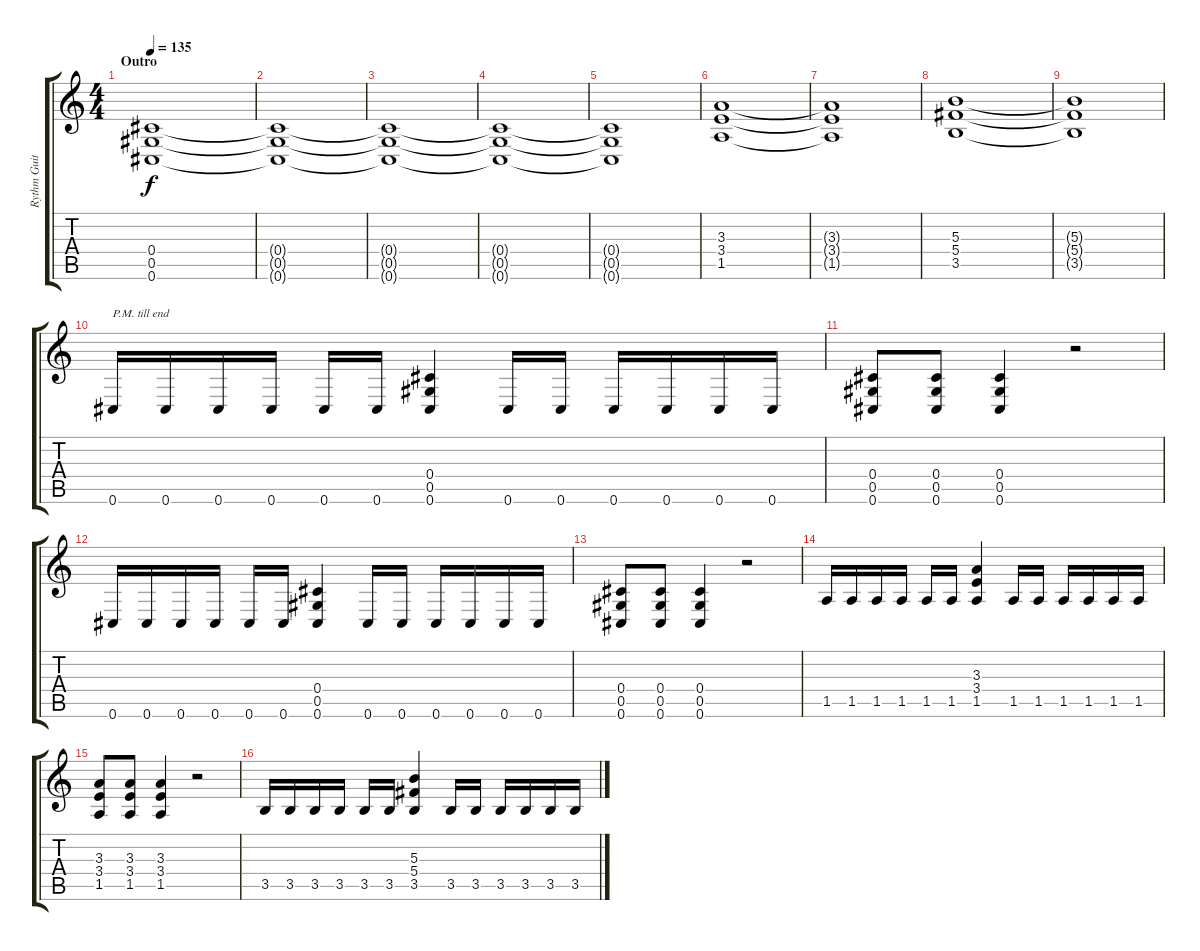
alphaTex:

\track ("Rythm Guitar" "Rythm Guit") {instrument distortionguitar}
\staff {score tabs}
\tuning (Eb4 Bb3 Gb3 Db3 Ab2 Db2) {hide}
\ts (4 4)
\section ("" "Outro")
\tempo 135
\clef g2
\ks c
(0.4 0.5 0.6).1{dy f} |
(0.4{t} 0.5{t} 0.6{t}).1 |
(0.4{t} 0.5{t} 0.6{t}).1 |
(0.4{t} 0.5{t} 0.6{t}).1 |
(0.4{t} 0.5{t} 0.6{t}).1 |
(3.3 3.4 1.5).1 |
(3.3{t} 3.4{t} 1.5{t}).1 |
(5.3 5.4 3.5).1 |
(5.3{t} 5.4{t} 3.5{t}).1 |
0.6.16{txt "P.M. till end"} 0.6.16 0.6.16 0.6.16 0.6.16 0.6.16 (0.4 0.5 0.6).4 0.6.16 0.6.16 0.6.16 0.6.16 0.6.16 0.6.16 |
(0.4 0.5 0.6).8 (0.4 0.5 0.6).8 (0.4 0.5 0.6).4 r.2 |
0.6.16 0.6.16 0.6.16 0.6.16 0.6.16 0.6.16 (0.4 0.5 0.6).4 0.6.16 0.6.16 0.6.16 0.6.16 0.6.16 0.6.16 |
(0.4 0.5 0.6).8 (0.4 0.5 0.6).8 (0.4 0.5 0.6).4 r.2 |
1.5.16 1.5.16 1.5.16 1.5.16 1.5.16 1.5.16 (3.3 3.4 1.5).4 1.5.16 1.5.16 1.5.16 1.5.16 1.5.16 1.5.16 |
(3.3 3.4 1.5).8 (3.3 3.4 1.5).8 (3.3 3.4 1.5).4 r.2 |
3.5.16 3.5.16 3.5.16 3.5.16 3.5.16 3.5.16 (5.3 5.4 3.5).4 3.5.16 3.5.16 3.5.16 3.5.16 3.5.16 3.5.16
